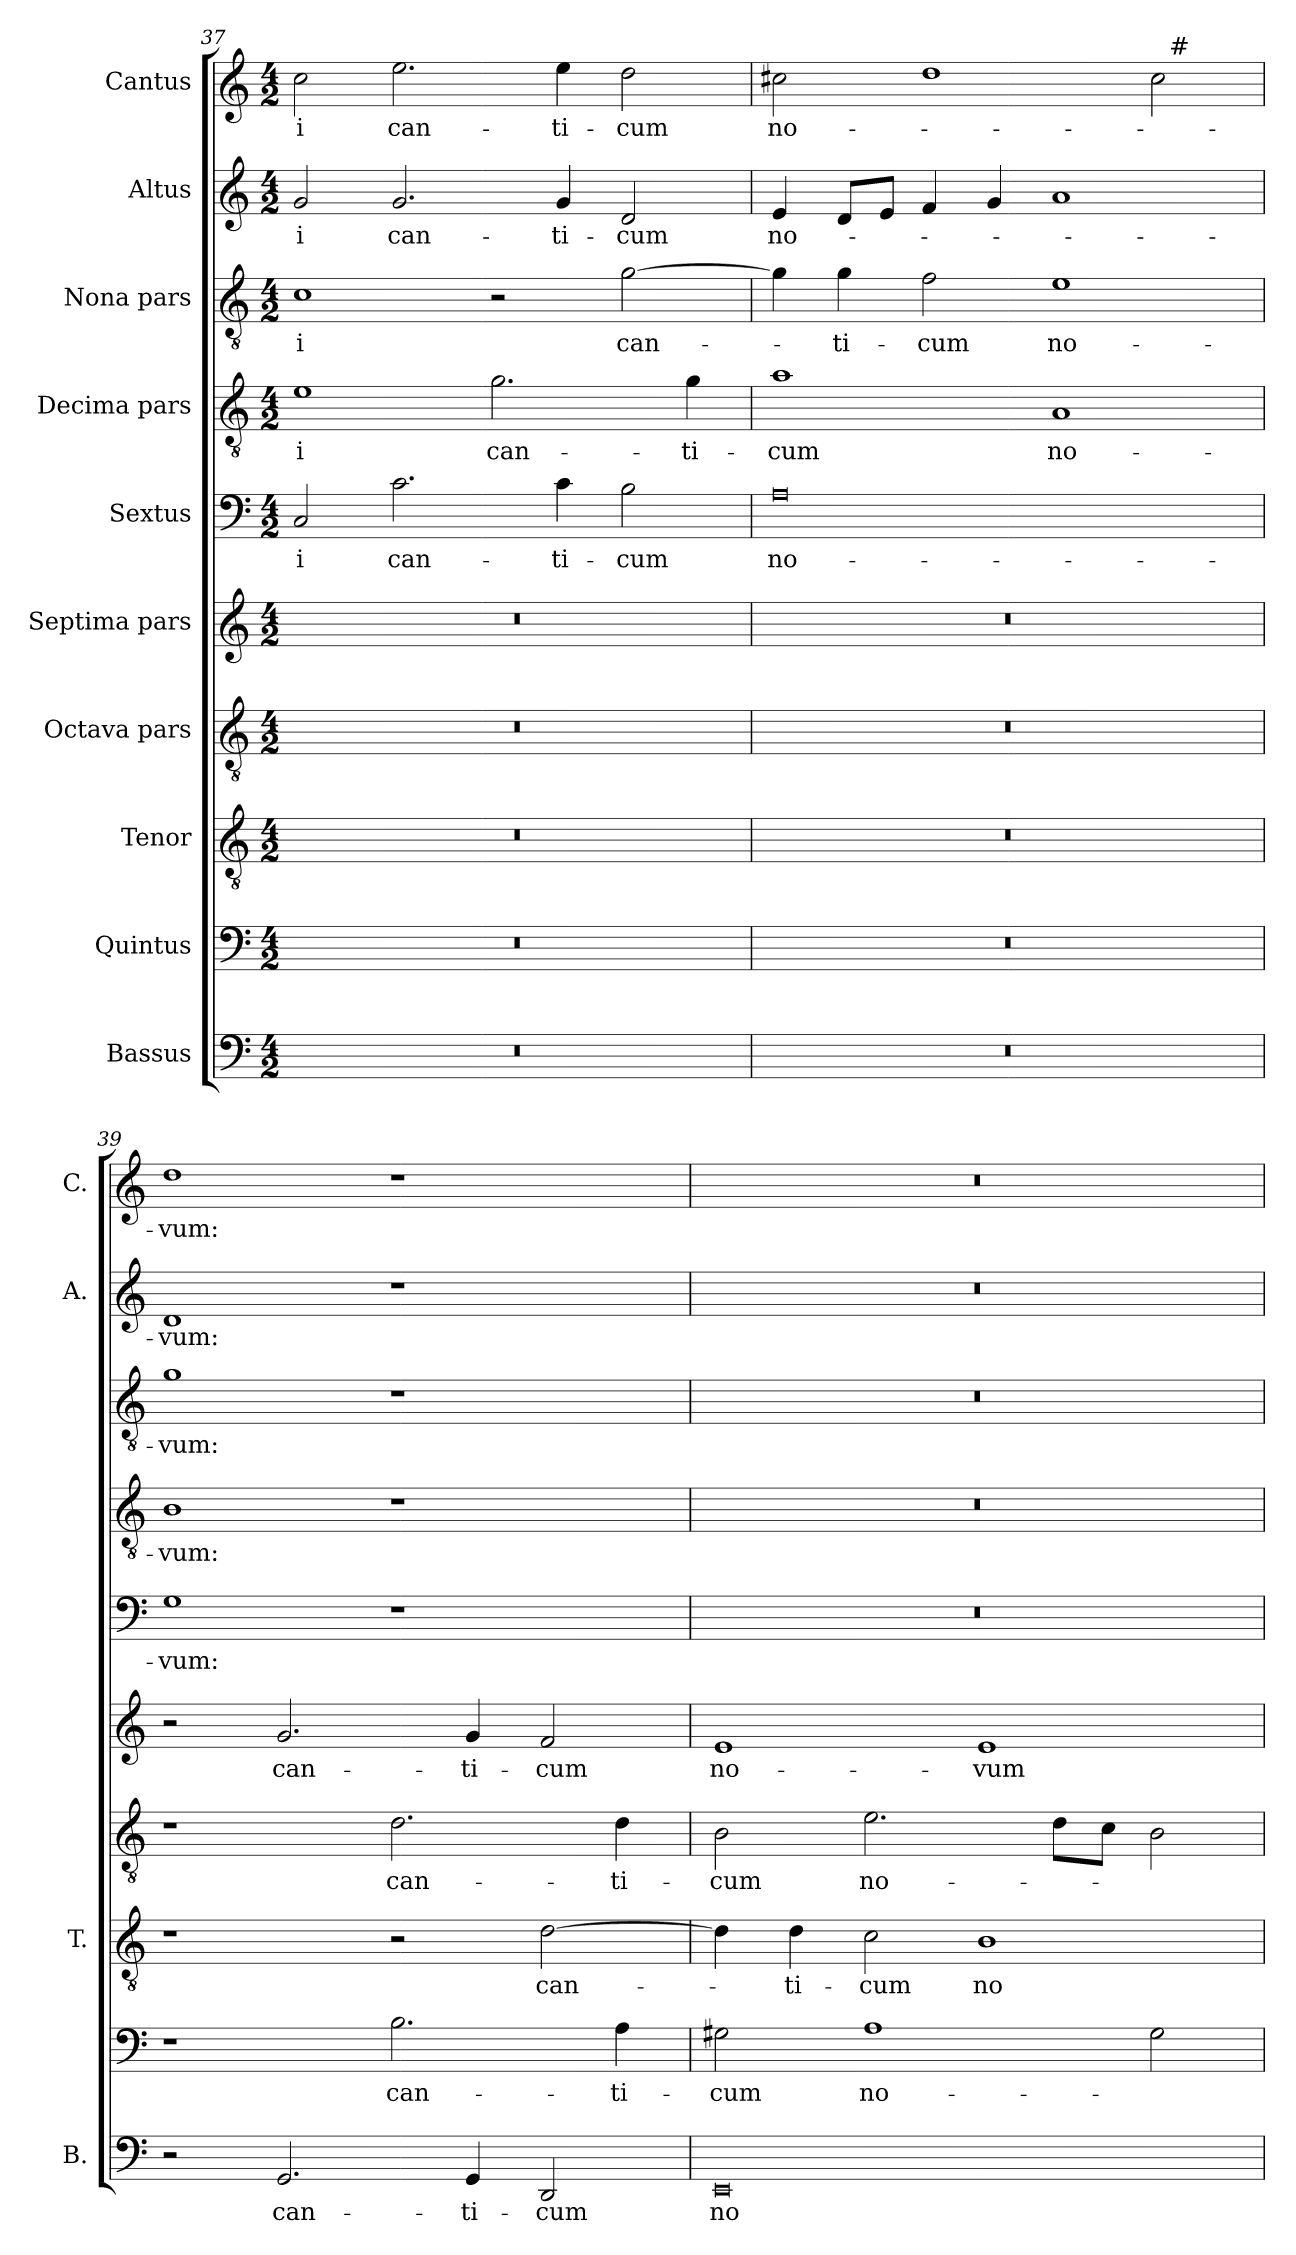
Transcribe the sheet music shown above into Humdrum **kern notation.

**kern	**text	**kern	**text	**kern	**text	**kern	**text	**kern	**text	**kern	**text	**kern	**text	**kern	**text	**kern	**text	**kern	**text
*part10	*part10	*part9	*part9	*part8	*part8	*part7	*part7	*part6	*part6	*part5	*part5	*part4	*part4	*part3	*part3	*part2	*part2	*part1	*part1
*staff10	*staff10	*staff9	*staff9	*staff8	*staff8	*staff7	*staff7	*staff6	*staff6	*staff5	*staff5	*staff4	*staff4	*staff3	*staff3	*staff2	*staff2	*staff1	*staff1
*I"Bassus	*	*I"Quintus	*	*I"Tenor	*	*I"Octava pars	*	*I"Septima pars	*	*I"Sextus	*	*I"Decima pars	*	*I"Nona pars	*	*I"Altus	*	*I"Cantus	*
*I'B.	*	*	*	*I'T.	*	*	*	*	*	*	*	*	*	*	*	*I'A.	*	*I'C.	*
*clefF4	*	*clefF4	*	*clefGv2	*	*clefGv2	*	*clefG2	*	*clefF4	*	*clefGv2	*	*clefGv2	*	*clefG2	*	*clefG2	*
*	*	*	*	*ITrd7c12	*	*ITrd7c12	*	*	*	*	*	*ITrd7c12	*	*ITrd7c12	*	*	*	*	*
*k[]	*	*k[]	*	*k[]	*	*k[]	*	*k[]	*	*k[]	*	*k[]	*	*k[]	*	*k[]	*	*k[]	*
*a:	*	*a:	*	*a:	*	*a:	*	*a:	*	*a:	*	*a:	*	*a:	*	*a:	*	*a:	*
*M4/2	*	*M4/2	*	*M4/2	*	*M4/2	*	*M4/2	*	*M4/2	*	*M4/2	*	*M4/2	*	*M4/2	*	*M4/2	*
=37	=37	=37	=37	=37	=37	=37	=37	=37	=37	=37	=37	=37	=37	=37	=37	=37	=37	=37	=37
!LO:N:vis=1	!	!LO:N:vis=1	!	!LO:N:vis=1	!	!LO:N:vis=1	!	!LO:N:vis=1	!	!	!LO:LY:b	!	!LO:LY:b	!	!LO:LY:b	!	!LO:LY:b	!	!LO:LY:b
0r	.	0r	.	0r	.	0r	.	0r	.	2C/	-i	1E	-i	1C	-i	2g/	-i	2cc\	-i
!	!	!	!	!	!	!	!	!	!	!	!LO:LY:b	!	!	!	!	!	!LO:LY:b	!	!LO:LY:b
.	.	.	.	.	.	.	.	.	.	2.c\	can-	.	.	.	.	2.g/	can-	2.ee\	can-
!	!	!	!	!	!	!	!	!	!	!	!	!	!LO:LY:b	!	!	!	!	!	!
.	.	.	.	.	.	.	.	.	.	.	.	2.G\	can-	2r	.	.	.	.	.
!	!	!	!	!	!	!	!	!	!	!	!LO:LY:b	!	!	!	!	!	!LO:LY:b	!	!LO:LY:b
.	.	.	.	.	.	.	.	.	.	4c\	-ti-	.	.	.	.	4g/	-ti-	4ee\	-ti-
!	!	!	!	!	!	!	!	!	!	!	!LO:LY:b	!	!	!	!LO:LY:b	!	!LO:LY:b	!	!LO:LY:b
.	.	.	.	.	.	.	.	.	.	2B\	-cum	.	.	[>2G\	can-	2d/	-cum	2dd\	-cum
!	!	!	!	!	!	!	!	!	!	!	!	!	!LO:LY:b	!	!	!	!	!	!
.	.	.	.	.	.	.	.	.	.	.	.	4G\	-ti-	.	.	.	.	.	.
=38	=38	=38	=38	=38	=38	=38	=38	=38	=38	=38	=38	=38	=38	=38	=38	=38	=38	=38	=38
!LO:N:vis=1	!	!LO:N:vis=1	!	!LO:N:vis=1	!	!LO:N:vis=1	!	!LO:N:vis=1	!	!	!LO:LY:b	!	!LO:LY:b	!	!	!	!LO:LY:b	!	!LO:LY:b
*	*	*	*	*	*	*	*	*	*	*	*	*	*	*	*	*	*	*^	*
0r	.	0r	.	0r	.	0r	.	0r	.	0A	no-	1A	-cum	4G\]	.	4e/	no-	2cc#X\	1ryy	no-
!	!	!	!	!	!	!	!	!	!	!	!	!	!	!	!LO:LY:b	!	!	!	!	!
.	.	.	.	.	.	.	.	.	.	.	.	.	.	4G\	-ti-	8d/L	.	.	.	.
.	.	.	.	.	.	.	.	.	.	.	.	.	.	.	.	8e/J	.	.	.	.
!	!	!	!	!	!	!	!	!	!	!	!	!	!	!	!LO:LY:b	!	!	!	!	!
.	.	.	.	.	.	.	.	.	.	.	.	.	.	2F\	-cum	4f/	.	1dd	.	.
.	.	.	.	.	.	.	.	.	.	.	.	.	.	.	.	4g/	.	.	.	.
!	!	!	!	!	!	!	!	!	!	!	!	!	!LO:LY:b	!	!LO:LY:b	!	!	!	!	!
.	.	.	.	.	.	.	.	.	.	.	.	1AA	no-	1E	no-	1a	.	.	2ryy	.
.	.	.	.	.	.	.	.	.	.	.	.	.	.	.	.	.	.	2cc#\	32ryy	.
!	!	!	!	!	!	!	!	!	!	!	!	!	!	!	!	!	!	!	!LO:TX:a:t=#	!
.	.	.	.	.	.	.	.	.	.	.	.	.	.	.	.	.	.	.	4...ryy	.
!!LO:PB:g=z
=39	=39	=39	=39	=39	=39	=39	=39	=39	=39	=39	=39	=39	=39	=39	=39	=39	=39	=39	=39	=39
!	!	!	!	!	!	!	!	!	!	!	!LO:LY:b	!	!LO:LY:b	!	!LO:LY:b	!	!LO:LY:b	!	!	!LO:LY:b
*	*	*	*	*	*	*	*	*	*	*	*	*	*	*	*	*	*	*v	*v	*
2r	.	1r	.	1r	.	1r	.	2r	.	1G	-vum:	1BB	-vum:	1G	-vum:	1d	-vum:	1dd	-vum:
!	!LO:LY:b	!	!	!	!	!	!	!	!LO:LY:b	!	!	!	!	!	!	!	!	!	!
2.GG/	can-	.	.	.	.	.	.	2.g/	can-	.	.	.	.	.	.	.	.	.	.
!	!	!	!LO:LY:b	!	!	!	!LO:LY:b	!	!	!	!	!	!	!	!	!	!	!	!
.	.	2.B\	can-	2r	.	2.D\	can-	.	.	1r	.	1r	.	1r	.	1r	.	1r	.
!	!LO:LY:b	!	!	!	!	!	!	!	!LO:LY:b	!	!	!	!	!	!	!	!	!	!
4GG/	-ti-	.	.	.	.	.	.	4g/	-ti-	.	.	.	.	.	.	.	.	.	.
!	!LO:LY:b	!	!	!	!LO:LY:b	!	!	!	!LO:LY:b	!	!	!	!	!	!	!	!	!	!
2DD/	-cum	.	.	[>2D\	can-	.	.	2f/	-cum	.	.	.	.	.	.	.	.	.	.
!	!	!	!LO:LY:b	!	!	!	!LO:LY:b	!	!	!	!	!	!	!	!	!	!	!	!
.	.	4A\	-ti-	.	.	4D\	-ti-	.	.	.	.	.	.	.	.	.	.	.	.
=40	=40	=40	=40	=40	=40	=40	=40	=40	=40	=40	=40	=40	=40	=40	=40	=40	=40	=40	=40
!	!LO:LY:b	!	!LO:LY:b	!	!	!	!LO:LY:b	!	!LO:LY:b	!LO:N:vis=1	!	!LO:N:vis=1	!	!LO:N:vis=1	!	!LO:N:vis=1	!	!LO:N:vis=1	!
0EE	no-	2G#X\	-cum	4D\]	.	2BB\	-cum	1e	no-	0r	.	0r	.	0r	.	0r	.	0r	.
!	!	!	!	!	!LO:LY:b	!	!	!	!	!	!	!	!	!	!	!	!	!	!
.	.	.	.	4D\	-ti-	.	.	.	.	.	.	.	.	.	.	.	.	.	.
!	!	!	!LO:LY:b	!	!LO:LY:b	!	!LO:LY:b	!	!	!	!	!	!	!	!	!	!	!	!
.	.	1A	no-	2C\	-cum	2.E\	no-	.	.	.	.	.	.	.	.	.	.	.	.
!	!	!	!	!	!LO:LY:b	!	!	!	!LO:LY:b	!	!	!	!	!	!	!	!	!	!
.	.	.	.	1BB	no-	.	.	1e	-vum	.	.	.	.	.	.	.	.	.	.
.	.	.	.	.	.	8D\L	.	.	.	.	.	.	.	.	.	.	.	.	.
.	.	.	.	.	.	8C\J	.	.	.	.	.	.	.	.	.	.	.	.	.
.	.	2G#\	.	.	.	2BB\	.	.	.	.	.	.	.	.	.	.	.	.	.
=	=	=	=	=	=	=	=	=	=	=	=	=	=	=	=	=	=	=	=
*-	*-	*-	*-	*-	*-	*-	*-	*-	*-	*-	*-	*-	*-	*-	*-	*-	*-	*-	*-
